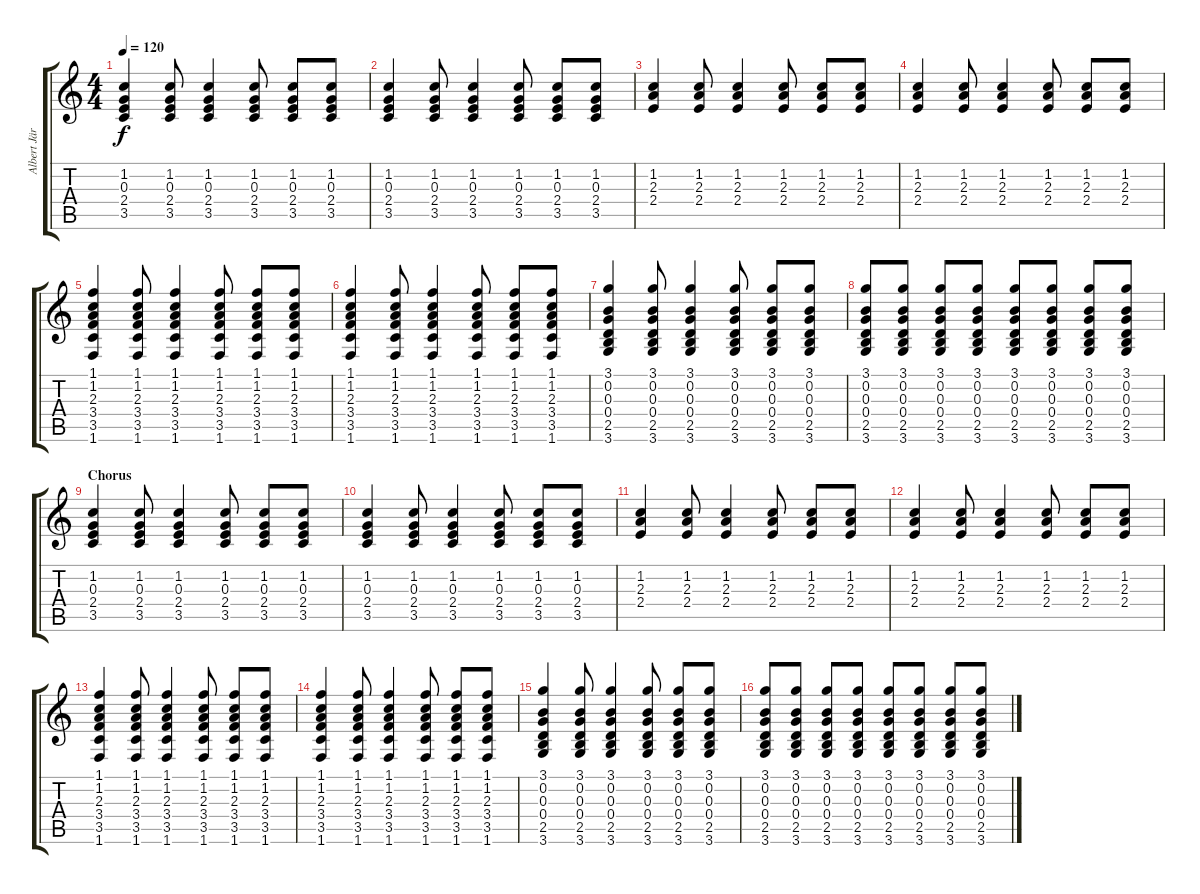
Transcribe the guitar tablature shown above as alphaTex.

\track ("Albert Järvinen" "Albert Jär") {instrument distortionguitar}
\staff {score tabs}
\tuning (E4 B3 G3 D3 A2 E2) {hide}
\ts (4 4)
\tempo 120
\clef g2
\ks c
(1.2 0.3 2.4 3.5).4{dy f} (1.2 0.3 2.4 3.5).8 (1.2 0.3 2.4 3.5).4 (1.2 0.3 2.4 3.5).8 (1.2 0.3 2.4 3.5).8 (1.2 0.3 2.4 3.5).8 |
(1.2 0.3 2.4 3.5).4 (1.2 0.3 2.4 3.5).8 (1.2 0.3 2.4 3.5).4 (1.2 0.3 2.4 3.5).8 (1.2 0.3 2.4 3.5).8 (1.2 0.3 2.4 3.5).8 |
(1.2 2.3 2.4).4 (1.2 2.3 2.4).8 (1.2 2.3 2.4).4 (1.2 2.3 2.4).8 (1.2 2.3 2.4).8 (1.2 2.3 2.4).8 |
(1.2 2.3 2.4).4 (1.2 2.3 2.4).8 (1.2 2.3 2.4).4 (1.2 2.3 2.4).8 (1.2 2.3 2.4).8 (1.2 2.3 2.4).8 |
(1.1 1.2 2.3 3.4 3.5 1.6).4 (1.1 1.2 2.3 3.4 3.5 1.6).8 (1.1 1.2 2.3 3.4 3.5 1.6).4 (1.1 1.2 2.3 3.4 3.5 1.6).8 (1.1 1.2 2.3 3.4 3.5 1.6).8 (1.1 1.2 2.3 3.4 3.5 1.6).8 |
(1.1 1.2 2.3 3.4 3.5 1.6).4 (1.1 1.2 2.3 3.4 3.5 1.6).8 (1.1 1.2 2.3 3.4 3.5 1.6).4 (1.1 1.2 2.3 3.4 3.5 1.6).8 (1.1 1.2 2.3 3.4 3.5 1.6).8 (1.1 1.2 2.3 3.4 3.5 1.6).8 |
(3.1 0.2 0.3 0.4 2.5 3.6).4 (3.1 0.2 0.3 0.4 2.5 3.6).8 (3.1 0.2 0.3 0.4 2.5 3.6).4 (3.1 0.2 0.3 0.4 2.5 3.6).8 (3.1 0.2 0.3 0.4 2.5 3.6).8 (3.1 0.2 0.3 0.4 2.5 3.6).8 |
(3.1 0.2 0.3 0.4 2.5 3.6).8 (3.1 0.2 0.3 0.4 2.5 3.6).8 (3.1 0.2 0.3 0.4 2.5 3.6).8 (3.1 0.2 0.3 0.4 2.5 3.6).8 (3.1 0.2 0.3 0.4 2.5 3.6).8 (3.1 0.2 0.3 0.4 2.5 3.6).8 (3.1 0.2 0.3 0.4 2.5 3.6).8 (3.1 0.2 0.3 0.4 2.5 3.6).8 |
\section ("" "Chorus")
(1.2 0.3 2.4 3.5).4 (1.2 0.3 2.4 3.5).8 (1.2 0.3 2.4 3.5).4 (1.2 0.3 2.4 3.5).8 (1.2 0.3 2.4 3.5).8 (1.2 0.3 2.4 3.5).8 |
(1.2 0.3 2.4 3.5).4 (1.2 0.3 2.4 3.5).8 (1.2 0.3 2.4 3.5).4 (1.2 0.3 2.4 3.5).8 (1.2 0.3 2.4 3.5).8 (1.2 0.3 2.4 3.5).8 |
(1.2 2.3 2.4).4 (1.2 2.3 2.4).8 (1.2 2.3 2.4).4 (1.2 2.3 2.4).8 (1.2 2.3 2.4).8 (1.2 2.3 2.4).8 |
(1.2 2.3 2.4).4 (1.2 2.3 2.4).8 (1.2 2.3 2.4).4 (1.2 2.3 2.4).8 (1.2 2.3 2.4).8 (1.2 2.3 2.4).8 |
(1.1 1.2 2.3 3.4 3.5 1.6).4 (1.1 1.2 2.3 3.4 3.5 1.6).8 (1.1 1.2 2.3 3.4 3.5 1.6).4 (1.1 1.2 2.3 3.4 3.5 1.6).8 (1.1 1.2 2.3 3.4 3.5 1.6).8 (1.1 1.2 2.3 3.4 3.5 1.6).8 |
(1.1 1.2 2.3 3.4 3.5 1.6).4 (1.1 1.2 2.3 3.4 3.5 1.6).8 (1.1 1.2 2.3 3.4 3.5 1.6).4 (1.1 1.2 2.3 3.4 3.5 1.6).8 (1.1 1.2 2.3 3.4 3.5 1.6).8 (1.1 1.2 2.3 3.4 3.5 1.6).8 |
(3.1 0.2 0.3 0.4 2.5 3.6).4 (3.1 0.2 0.3 0.4 2.5 3.6).8 (3.1 0.2 0.3 0.4 2.5 3.6).4 (3.1 0.2 0.3 0.4 2.5 3.6).8 (3.1 0.2 0.3 0.4 2.5 3.6).8 (3.1 0.2 0.3 0.4 2.5 3.6).8 |
(3.1 0.2 0.3 0.4 2.5 3.6).8 (3.1 0.2 0.3 0.4 2.5 3.6).8 (3.1 0.2 0.3 0.4 2.5 3.6).8 (3.1 0.2 0.3 0.4 2.5 3.6).8 (3.1 0.2 0.3 0.4 2.5 3.6).8 (3.1 0.2 0.3 0.4 2.5 3.6).8 (3.1 0.2 0.3 0.4 2.5 3.6).8 (3.1 0.2 0.3 0.4 2.5 3.6).8
